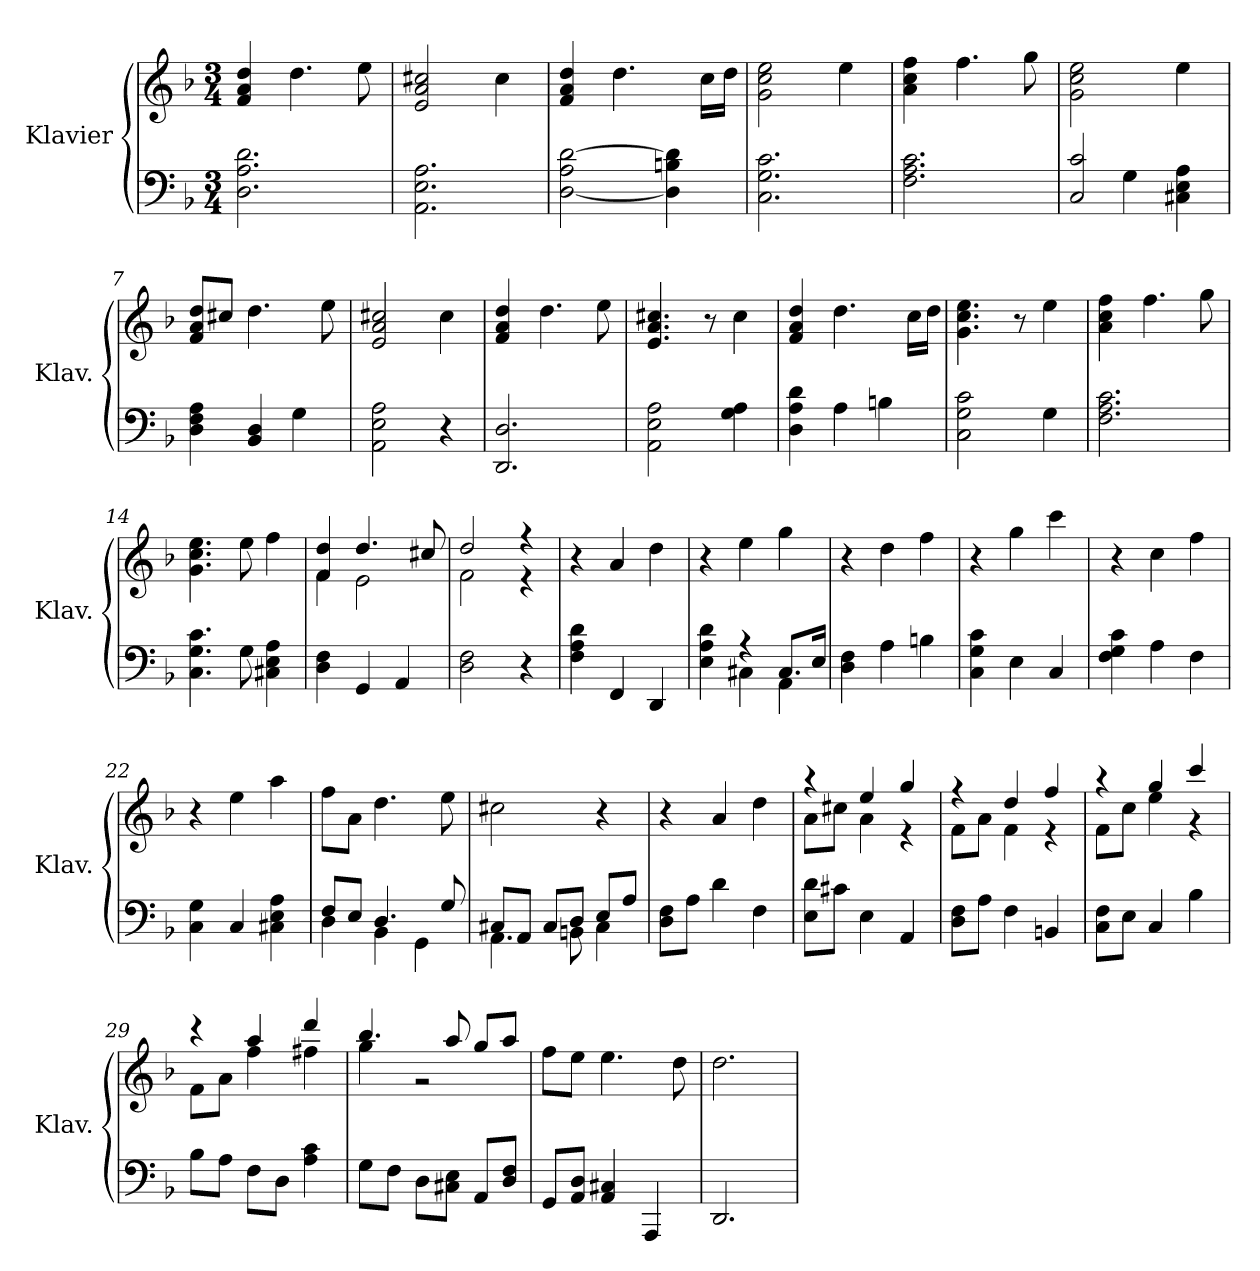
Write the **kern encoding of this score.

**kern	**kern
*part1	*part1
*staff2	*staff1
*I"Klavier	*
*I'Klav.	*
*clefF4	*clefG2
*k[b-]	*k[b-]
*M3/4	*M3/4
*MM80	*MM80
=1	=1
2.D\ 2.A\ 2.d\	4f/ 4a/ 4dd/
.	4.dd\
.	8ee\
=2	=2
2.AA\ 2.E\ 2.A\	2e/ 2a/ 2cc#X/
.	4cc#\
=3	=3
[2D\ 2A\ [2d\	4f/ 4a/ 4dd/
.	4.dd\
4D\] 4Bn\ 4d\]	.
.	16cc\LL
.	16dd\JJ
=4	=4
2.C\ 2.G\ 2.c\	2g\ 2cc\ 2ee\
.	4ee\
=5	=5
2.F\ 2.A\ 2.c\	4a\ 4cc\ 4ff\
.	4.ff\
.	8gg\
=6	=6
*^	*
2C/ 2c/	4ryy	2g\ 2cc\ 2ee\
.	4G\	.
4C#X\ 4E\ 4A\	4ryy	4ee\
*v	*v	*
=7	=7
4D\ 4F\ 4A\	8f/ 8a/ 8dd/L
.	8cc#X/J
4BB-/ 4D/	4.dd\
4G\	.
.	8ee\
=8	=8
2AA\ 2E\ 2A\	2e/ 2a/ 2cc#X/
4r	4cc#\
!!LO:LB:g=z
=9	=9
2.DD/ 2.D/	4f/ 4a/ 4dd/
.	4.dd\
.	8ee\
=10	=10
2AA\ 2E\ 2A\	4.e/ 4.a/ 4.cc#X/
.	8r
4G\ 4A\	4cc#\
=11	=11
4D\ 4A\ 4d\	4f/ 4a/ 4dd/
4A\	4.dd\
4Bn\	.
.	16cc\LL
.	16dd\JJ
=12	=12
2C\ 2G\ 2c\	4.g\ 4.cc\ 4.ee\
.	8r
4G\	4ee\
=13	=13
2.F\ 2.A\ 2.c\	4a\ 4cc\ 4ff\
.	4.ff\
.	8gg\
=14	=14
4.C\ 4.G\ 4.c\	4.g\ 4.cc\ 4.ee\
8G\	8ee\
4C#X\ 4E\ 4A\	4ff\
=15	=15
*	*^
4D\ 4F\	4f/ 4dd/	4f\
4GG/	4.dd/	2e\
4AA/	.	.
.	8cc#X/	.
=16	=16	=16
2D\ 2F\	2dd/	2f\
4r	4r	4r
*	*v	*v
!!LO:LB:g=z
=17	=17
4F\ 4A\ 4d\	4r
4FF/	4a/
4DD/	4dd\
=18	=18
*^	*
4E\ 4A\ 4d\	4ryy	4r
4r	4C#X\	4ee\
8.C#/L	4AA\	4gg\
16E/Jk	.	.
*v	*v	*
=19	=19
4D\ 4F\	4r
4A\	4dd\
4Bn\	4ff\
=20	=20
4C\ 4G\ 4c\	4r
4E\	4gg\
4C/	4ccc\
=21	=21
4F\ 4G\ 4c\	4r
4A\	4cc\
4F\	4ff\
=22	=22
4C\ 4G\	4r
4C/	4ee\
4C#X\ 4E\ 4A\	4aa\
=23	=23
*^	*
8F/L	4D\	8ff\L
8E/J	.	8a\J
4.D/	4BB-\	4.dd\
.	4GG\	.
8G/	.	8ee\
=24	=24	=24
8C#X/L	4.AA\	2cc#X\
8AA/J	.	.
8C#/L	.	.
8D/J	8BBn\	.
8E/L	4C#\	4r
8A/J	.	.
*v	*v	*
!!LO:LB:g=z
=25	=25
8D\ 8F\L	4r
8A\J	.
4d\	4a/
4F\	4dd\
=26	=26
*	*^
8E\ 8d\L	4r	8a\L
8c#X\J	.	8cc#X\J
4E\	4ee/	4a\
4AA/	4gg/	4r
=27	=27	=27
8D\ 8F\L	4r	8f\L
8A\J	.	8a\J
4F\	4dd/	4f\
4BBn/	4ff/	4r
=28	=28	=28
8C\ 8F\L	4r	8f\L
8E\J	.	8cc\J
4C/	4gg/	4ee\
4B-\	4ccc/	4r
=29	=29	=29
8B-\L	4r	8f\L
8A\J	.	8a\J
8F\L	4aa/	4ff\
8D\J	.	.
4A\ 4c\	4ddd/	4ff#X\
=30	=30	=30
8G\L	4.bb-/	4gg\
8F\J	.	.
8D\L	.	2r
8C#X\ 8E\J	8aa/	.
8AA/L	8gg/L	.
8D/ 8F/J	8aa/J	.
*	*v	*v
=31	=31
8GG/L	8ff\L
8AA/ 8D/J	8ee\J
4AA/ 4C#X/	4.ee\
4AAA/	.
.	8dd\
=32	=32
2.DD/	2.dd\
=	=
*-	*-
